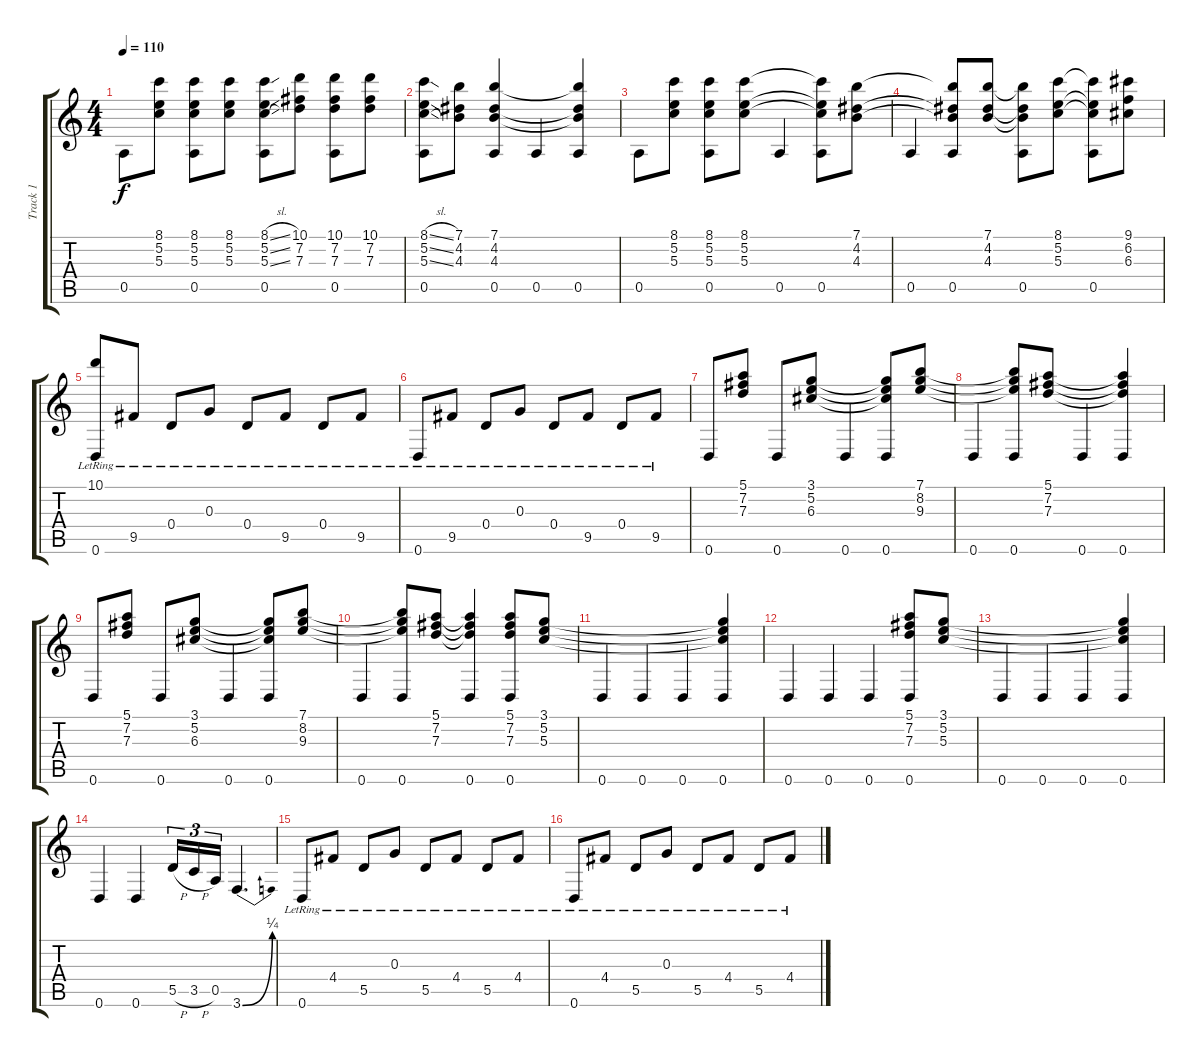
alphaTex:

\track ("Track 1" "Track 1") {instrument acousticguitarsteel}
\staff {score tabs}
\tuning (E4 B3 G3 D3 A2 D2) {hide}
\ts (4 4)
\tempo 110
\clef g2
\ks c
0.5.8{dy f} (8.1 5.2 5.3).8 (8.1 5.2 5.3 0.5).8 (8.1 5.2 5.3).8 (8.1{sl} 5.2{sl} 5.3{sl} 0.5).8 (10.1 7.2 7.3).8 (10.1 7.2 7.3 0.5).8 (10.1 7.2 7.3).8 |
(8.1{sl} 5.2{sl} 5.3{sl} 0.5).8 (7.1 4.2 4.3).8 (7.1 4.2 4.3 0.5).4 0.5.4 (7.1{t} 4.2{t} 4.3{t} 0.5).4 |
0.5.8 (8.1 5.2 5.3).8 (8.1 5.2 5.3 0.5).8 (8.1 5.2 5.3).8 0.5.4 (8.1{t} 5.2{t} 5.3{t} 0.5).8 (7.1 4.2 4.3).8 |
0.5.4 (7.1{t} 4.2{t} 4.3{t} 0.5).8 (7.1 4.2 4.3).8 (7.1{t} 4.2{t} 4.3{t} 0.5).8 (8.1 5.2 5.3).8 (8.1{t} 5.2{t} 5.3{t} 0.5).8 (9.1 6.2 6.3).8 |
(10.1{lr} 0.6{lr}).8 9.5{lr}.8 0.4{lr}.8 0.3{lr}.8 0.4{lr}.8 9.5{lr}.8 0.4{lr}.8 9.5{lr}.8 |
0.6{lr}.8 9.5{lr}.8 0.4{lr}.8 0.3{lr}.8 0.4{lr}.8 9.5{lr}.8 0.4{lr}.8 9.5{lr}.8 |
0.6.8 (5.1 7.2 7.3).8 0.6.8 (3.1 5.2 6.3).8 0.6.4 (3.1{t} 5.2{t} 6.3{t} 0.6).8 (7.1 8.2 9.3).8 |
0.6.4 (7.1{t} 8.2{t} 9.3{t} 0.6).8 (5.1 7.2 7.3).8 0.6.4 (5.1{t} 7.2{t} 7.3{t} 0.6).4 |
0.6.8 (5.1 7.2 7.3).8 0.6.8 (3.1 5.2 6.3).8 0.6.4 (3.1{t} 5.2{t} 6.3{t} 0.6).8 (7.1 8.2 9.3).8 |
0.6.4 (7.1{t} 8.2{t} 9.3{t} 0.6).8 (5.1 7.2 7.3).8 (5.1{t} 7.2{t} 7.3{t} 0.6).4 (5.1 7.2 7.3 0.6).8 (3.1 5.2 5.3).8 |
0.6.4 0.6.4 0.6.4 (3.1{t} 5.2{t} 5.3{t} 0.6).4 |
0.6.4 0.6.4 0.6.4 (5.1 7.2 7.3 0.6).8 (3.1 5.2 5.3).8 |
0.6.4 0.6.4 0.6.4 (3.1{t} 5.2{t} 5.3{t} 0.6).4 |
0.6.4 0.6.4 5.5{h}.16{tu (3 2)} 3.5{h}.16{tu (3 2)} 0.5.16{tu (3 2)} 3.6{be (bend 0 0 60 1)}.4{d} |
0.6{lr}.8 4.4{lr}.8 5.5{lr}.8 0.3{lr}.8 5.5{lr}.8 4.4{lr}.8 5.5{lr}.8 4.4{lr}.8 |
0.6{lr}.8 4.4{lr}.8 5.5{lr}.8 0.3{lr}.8 5.5{lr}.8 4.4{lr}.8 5.5{lr}.8 4.4{lr}.8
